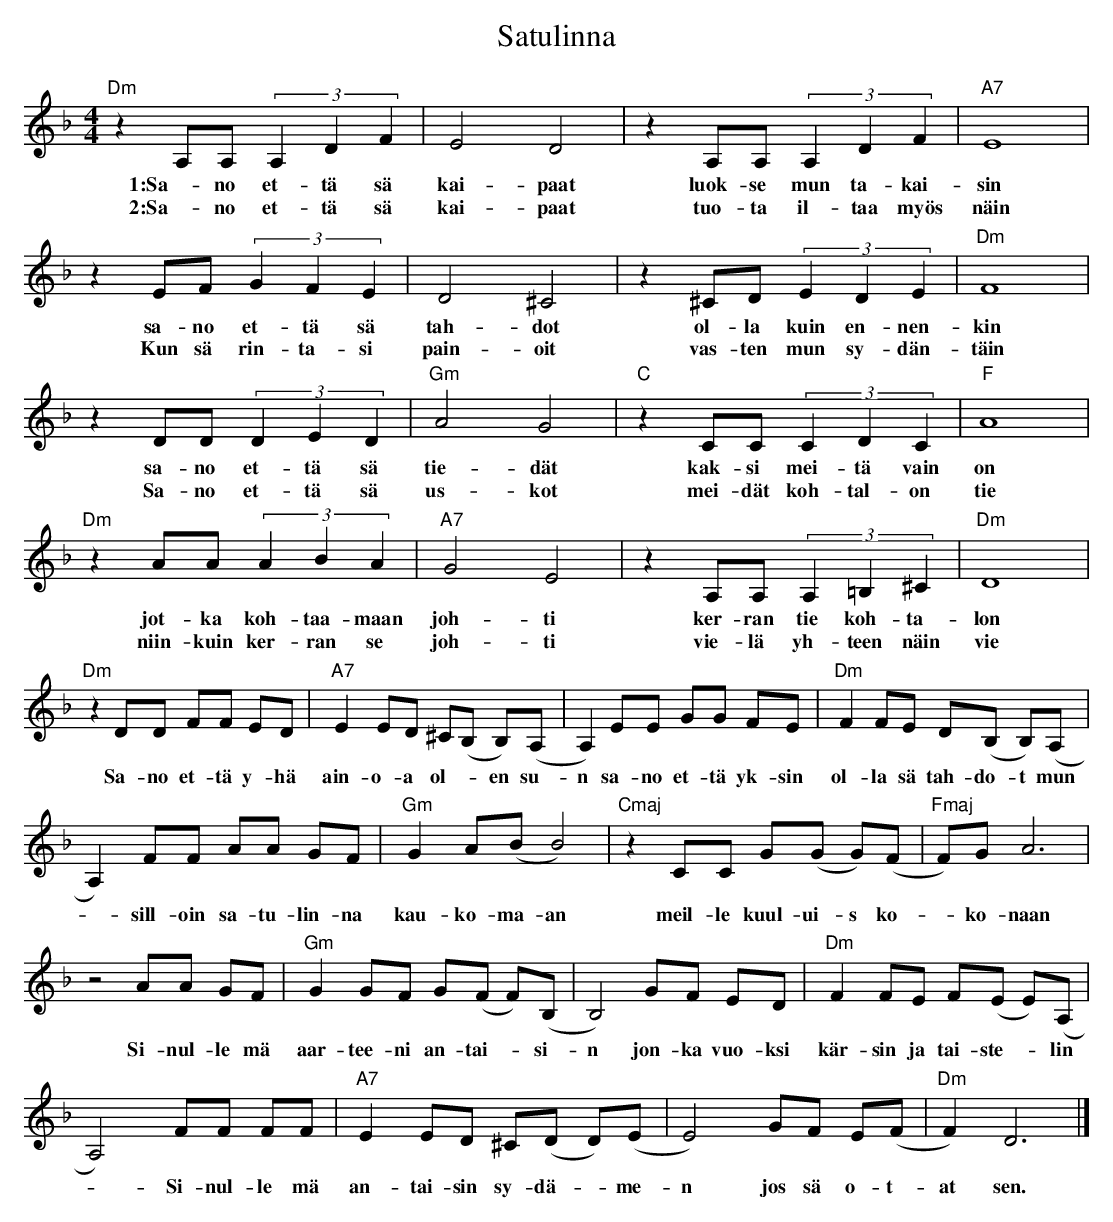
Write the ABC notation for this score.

X:1
T: Satulinna
M: 4/4
L: 1/8
K: Dm
"Dm"z2 A,A, (3A,2D2F2 | E4 D4 | z2A,A, (3A,2D2F2 | "A7"E8 |
w: 1:Sa-no et-tä sä kai-paat luok-se mun ta-kai-sin
w: 2:Sa-no et-tä sä kai-paat tuo-ta il-taa myös näin
z2EF (3G2F2E2 | D4 ^C4 | z2^CD (3E2D2E2 | "Dm"F8 |
w: sa-no et-tä sä tah-dot ol-la kuin en-nen-kin
w: Kun sä rin-ta-si pain-oit vas-ten mun sy-dän-täin
z2DD (3D2E2D2 | "Gm"A4 G4 | "C"z2CC (3C2D2C2 | "F"A8 |
w: sa-no et-tä sä tie-dät kak-si mei-tä vain on
w: Sa-no et-tä sä us-kot mei-dät koh-tal-on tie
"Dm"z2AA (3A2B2A2 | "A7"G4 E4 | z2A,A, (3A,2=B,2^C2 | "Dm"D8 |
w:jot-ka koh-taa-maan joh-ti ker-ran tie koh-ta-lon
w: niin-kuin ker-ran se joh-ti vie-lä yh-teen näin vie
"Dm"z2 DD FF ED | "A7"E2 ED ^C(B, B,)(A, | A,2) EE GG FE | "Dm"F2 FE D(B, B,)(A, |
w:Sa-no et-tä y-hä ain-o-a ol--en su-n sa-no et-tä yk-sin ol-la sä tah-do-t mun
A,2) FF AA GF | "Gm"G2 A(B B4) | "Cmaj"z2 CC G(G G)(F | "Fmaj"F)G A6 |
w:-sill-oin sa-tu-lin-na kau-ko-ma-an meil-le kuul-ui-s ko--ko-naan
z4 AA GF | "Gm"G2 GF G(F F)(B, | B,4) GF ED | "Dm"F2 FE F(E E)(A, |
w:Si-nul-le mä aar-tee-ni an-tai--si-n jon-ka vuo-ksi kär-sin ja tai-ste--lin
A,4) FF FF | "A7"E2 ED ^C(D D)(E | E4) GF E(F | "Dm"F2) D6 |]
w:- Si-nul-le mä an-tai-sin sy-dä--me-n jos sä o-t-at sen.
